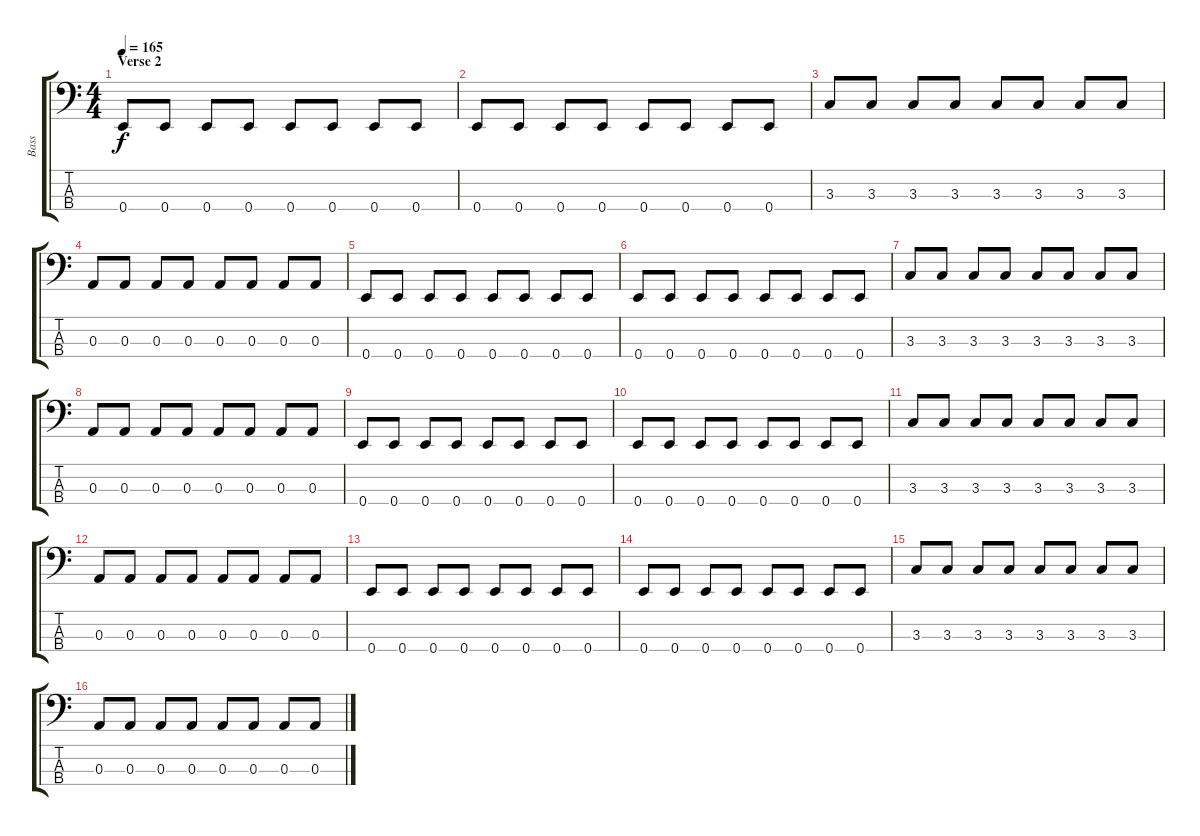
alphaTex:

\track ("Bass" "Bass") {instrument electricbassfinger}
\staff {score tabs}
\tuning (G2 D2 A1 E1) {hide}
\ts (4 4)
\section ("" "Verse 2")
\tempo 165
\clef f4
\ks c
0.4.8{dy f} 0.4.8 0.4.8 0.4.8 0.4.8 0.4.8 0.4.8 0.4.8 |
0.4.8 0.4.8 0.4.8 0.4.8 0.4.8 0.4.8 0.4.8 0.4.8 |
3.3.8 3.3.8 3.3.8 3.3.8 3.3.8 3.3.8 3.3.8 3.3.8 |
0.3.8 0.3.8 0.3.8 0.3.8 0.3.8 0.3.8 0.3.8 0.3.8 |
0.4.8 0.4.8 0.4.8 0.4.8 0.4.8 0.4.8 0.4.8 0.4.8 |
0.4.8 0.4.8 0.4.8 0.4.8 0.4.8 0.4.8 0.4.8 0.4.8 |
3.3.8 3.3.8 3.3.8 3.3.8 3.3.8 3.3.8 3.3.8 3.3.8 |
0.3.8 0.3.8 0.3.8 0.3.8 0.3.8 0.3.8 0.3.8 0.3.8 |
0.4.8 0.4.8 0.4.8 0.4.8 0.4.8 0.4.8 0.4.8 0.4.8 |
0.4.8 0.4.8 0.4.8 0.4.8 0.4.8 0.4.8 0.4.8 0.4.8 |
3.3.8 3.3.8 3.3.8 3.3.8 3.3.8 3.3.8 3.3.8 3.3.8 |
0.3.8 0.3.8 0.3.8 0.3.8 0.3.8 0.3.8 0.3.8 0.3.8 |
0.4.8 0.4.8 0.4.8 0.4.8 0.4.8 0.4.8 0.4.8 0.4.8 |
0.4.8 0.4.8 0.4.8 0.4.8 0.4.8 0.4.8 0.4.8 0.4.8 |
3.3.8 3.3.8 3.3.8 3.3.8 3.3.8 3.3.8 3.3.8 3.3.8 |
0.3.8 0.3.8 0.3.8 0.3.8 0.3.8 0.3.8 0.3.8 0.3.8
